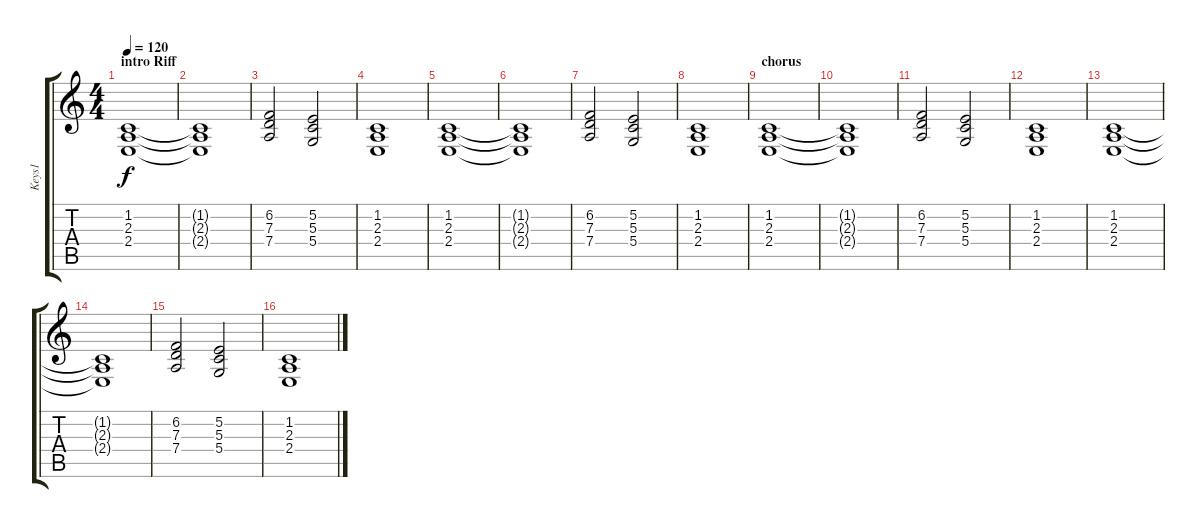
\track ("Keys1" "Keys1") {instrument synthstrings1}
\staff {score tabs}
\tuning (E4 B3 G3 D3 A2 E2) {hide}
\ts (4 4)
\section ("" "intro Riff")
\tempo 120
\clef g2
\ks c
(1.2 2.3 2.4).1{dy f} |
(1.2{t} 2.3{t} 2.4{t}).1 |
(6.2 7.3 7.4).2 (5.2 5.3 5.4).2 |
(1.2 2.3 2.4).1 |
(1.2 2.3 2.4).1 |
(1.2{t} 2.3{t} 2.4{t}).1 |
(6.2 7.3 7.4).2 (5.2 5.3 5.4).2 |
(1.2 2.3 2.4).1 |
\section ("" "chorus")
(1.2 2.3 2.4).1 |
(1.2{t} 2.3{t} 2.4{t}).1 |
(6.2 7.3 7.4).2 (5.2 5.3 5.4).2 |
(1.2 2.3 2.4).1 |
(1.2 2.3 2.4).1 |
(1.2{t} 2.3{t} 2.4{t}).1 |
(6.2 7.3 7.4).2 (5.2 5.3 5.4).2 |
(1.2 2.3 2.4).1
